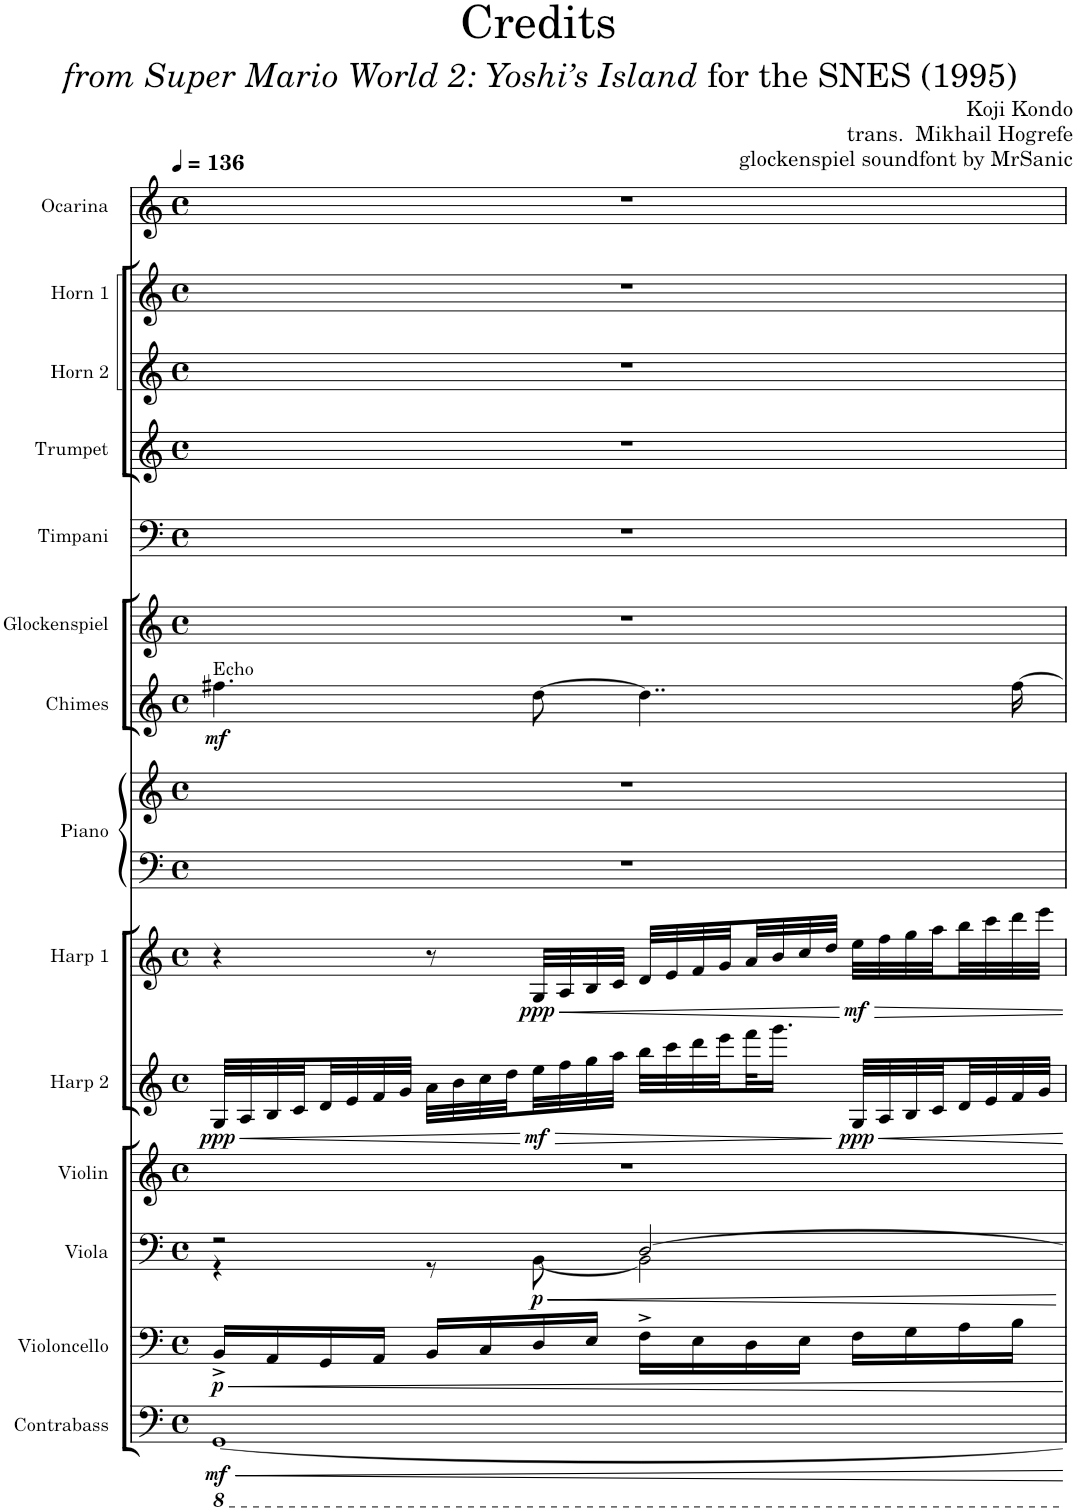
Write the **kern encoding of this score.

**kern	**dynam	**kern	**dynam	**kern	**dynam	**kern	**kern	**dynam	**kern	**dynam	**kern	**kern	**kern	**dynam	**kern	**dynam	**kern	**kern	**kern	**kern	**kern	**kern
*part15	*part15	*part14	*part14	*part13	*part13	*part12	*part11	*part11	*part10	*part10	*part9	*part9	*part8	*part8	*part7	*part7	*part6	*part5	*part4	*part3	*part2	*part1
*staff16	*staff16	*staff15	*staff15	*staff14	*staff14	*staff13	*staff12	*staff12	*staff11	*staff11	*staff10	*staff9	*staff8	*staff8	*staff7	*staff7	*staff6	*staff5	*staff4	*staff3	*staff2	*staff1
*I"Contrabass	*	*I"Violoncello	*	*I"Viola	*	*I"Violin	*I"Harp 2	*	*I"Harp 1	*	*I"Piano	*	*I"Chimes	*	*I"Chimes	*	*I"Glockenspiel	*I"Timpani	*I"Trumpet	*I"Horn 2	*I"Horn 1	*I"Ocarina
*I'Cb.	*	*I'Vc.	*	*I'Vla.	*	*I'Vln.	*I'Hrp. 2	*	*I'Hrp. 1	*	*I'Pno.	*	*	*	*I'Cme.	*	*I'Glock.	*I'Timp.	*I'Tpt.	*I'Hn. 2	*I'Hn. 1	*I'Oc.
*	*	*	*	*	*	*	*	*	*	*	*	*	*stria5	*	*	*	*	*	*	*	*	*
*clefF4	*	*clefF4	*	*clefF4	*	*clefG2	*clefG2	*	*clefG2	*	*clefF4	*clefG2	*clefG2	*	*clefG2	*	*clefG2	*clefF4	*clefG2	*clefG2	*clefG2	*clefG2
*Trd7c12	*	*	*	*	*	*	*	*	*	*	*	*	*	*	*	*	*	*	*Trd1c2	*Trd4c7	*Trd4c7	*
*k[]	*	*k[]	*	*k[]	*	*k[]	*k[]	*	*k[]	*	*k[]	*k[]	*k[]	*	*k[]	*	*k[]	*k[]	*k[]	*k[]	*k[]	*k[]
*M4/4	*	*M4/4	*	*M4/4	*	*M4/4	*M4/4	*	*M4/4	*	*M4/4	*M4/4	*M4/4	*	*M4/4	*	*M4/4	*M4/4	*M4/4	*M4/4	*M4/4	*M4/4
*met(c)	*	*met(c)	*	*met(c)	*	*met(c)	*met(c)	*	*met(c)	*	*met(c)	*met(c)	*met(c)	*	*met(c)	*	*met(c)	*met(c)	*met(c)	*met(c)	*met(c)	*met(c)
*MM136	*	*MM136	*	*MM136	*	*MM136	*MM136	*	*MM136	*	*MM136	*MM136	*MM136	*	*MM136	*	*MM136	*MM136	*MM136	*MM136	*MM136	*MM136
=1	=1	=1	=1	=1	=1	=1	=1	=1	=1	=1	=1	=1	=1	=1	=1	=1	=1	=1	=1	=1	=1	=1
*	*	*	*	*^	*	*	*	*	*	*	*	*	*	*	*	*	*	*	*	*	*	*
!	!	!	!	!	!	!	!	!	!	!	!	!	!	!	!	!LO:TX:a:t=Echo	!	!	!	!	!	!	!
!	!LO:DY:b	!	!LO:DY:b	!	!	!	!	!	!LO:HP:b	!	!	!	!	!	!	!	!	!	!	!	!	!	!
!	!	!	!	!	!	!	!	!	!LO:DY:n=1:b	!	!	!	!	!	!	!	!LO:DY:b	!	!	!	!	!	!
[1GGG	mf	16BB^/LL	p	2r	4r	.	1r	32G/LLL	< ppp	4r	.	1r	1r	16r	.	4.ff#X\	mf	1r	1r	1r	1r	1r	1r
.	.	.	.	.	.	.	.	32A/	.	.	.	.	.	.	.	.	.	.	.	.	.	.	.
!	!	!	!	!	!	!	!	!	!	!	!	!	!	!	!LO:DY:b	!	!	!	!	!	!	!	!
.	.	16AA/	.	.	.	.	.	32B/	.	.	.	.	.	4.ff#X	p	.	.	.	.	.	.	.	.
.	.	.	.	.	.	.	.	32c/	.	.	.	.	.	.	.	.	.	.	.	.	.	.	.
.	.	16GG/	.	.	.	.	.	32d/	.	.	.	.	.	.	.	.	.	.	.	.	.	.	.
.	.	.	.	.	.	.	.	32e/	.	.	.	.	.	.	.	.	.	.	.	.	.	.	.
.	.	16AA/JJ	.	.	.	.	.	32f/	.	.	.	.	.	.	.	.	.	.	.	.	.	.	.
.	.	.	.	.	.	.	.	32g/JJJ	.	.	.	.	.	.	.	.	.	.	.	.	.	.	.
.	.	16BB/LL	.	.	8r	.	.	32a\LLL	.	8r	.	.	.	.	.	.	.	.	.	.	.	.	.
.	.	.	.	.	.	.	.	32b\	.	.	.	.	.	.	.	.	.	.	.	.	.	.	.
.	.	16C/	.	.	.	.	.	32cc\	.	.	.	.	.	.	.	.	.	.	.	.	.	.	.
.	.	.	.	.	.	.	.	32dd\	.	.	.	.	.	.	.	.	.	.	.	.	.	.	.
!	!	!	!	!	!	!LO:DY:b	!	!	!LO:HP:n=1:b	!	!LO:HP:b	!	!	!	!	!	!	!	!	!	!	!	!
!	!	!	!	!	!	!	!	!	!LO:DY:n=2:b	!	!LO:DY:n=1:b	!	!	!	!	!	!	!	!	!	!	!	!
.	.	16D/	.	.	[8BB\	p	.	32ee\	[ > mf	32G/LLL	< ppp	.	.	.	.	[8dd\	.	.	.	.	.	.	.
.	.	.	.	.	.	.	.	32ff\	.	32A/	.	.	.	.	.	.	.	.	.	.	.	.	.
.	.	16E/JJ	.	.	.	.	.	32gg\	.	32B/	.	.	.	[8dd	.	.	.	.	.	.	.	.	.
.	.	.	.	.	.	.	.	32aa\JJJ	.	32c/JJJ	.	.	.	.	.	.	.	.	.	.	.	.	.
.	.	16F^\LL	.	[2D/	2BB\]	.	.	32bb\LLL	.	32d/LLL	.	.	.	.	.	4..dd\]	.	.	.	.	.	.	.
.	.	.	.	.	.	.	.	32ccc\	.	32e/	.	.	.	.	.	.	.	.	.	.	.	.	.
.	.	16E\	.	.	.	.	.	32ddd\	.	32f/	.	.	.	4..dd]	.	.	.	.	.	.	.	.	.
.	.	.	.	.	.	.	.	32eee\	.	32g/	.	.	.	.	.	.	.	.	.	.	.	.	.
.	.	16D\	.	.	.	.	.	32fff\J	.	32a/	.	.	.	.	.	.	.	.	.	.	.	.	.
.	.	.	.	.	.	.	.	16.ggg\JJ	.	32b/	.	.	.	.	.	.	.	.	.	.	.	.	.
.	.	16E\JJ	.	.	.	.	.	.	.	32cc/	.	.	.	.	.	.	.	.	.	.	.	.	.
.	.	.	.	.	.	.	.	.	.	32dd/JJJ	.	.	.	.	.	.	.	.	.	.	.	.	.
!	!	!	!	!	!	!	!	!	!LO:DY:n=3:b	!	!LO:DY:n=2:b	!	!	!	!	!	!	!	!	!	!	!	!
.	.	16F\LL	.	.	.	.	.	32G/LLL	] ppp	32ee\LLL	[ mf	.	.	.	.	.	.	.	.	.	.	.	.
.	.	.	.	.	.	.	.	32A/	.	32ff\	.	.	.	.	.	.	.	.	.	.	.	.	.
.	.	16G\	.	.	.	.	.	32B/	.	32gg\	.	.	.	.	.	.	.	.	.	.	.	.	.
.	.	.	.	.	.	.	.	32c/	.	32aa\	.	.	.	.	.	.	.	.	.	.	.	.	.
.	.	16A\	.	.	.	.	.	32d/	.	32bb\	.	.	.	.	.	.	.	.	.	.	.	.	.
.	.	.	.	.	.	.	.	32e/	.	32ccc\	.	.	.	.	.	.	.	.	.	.	.	.	.
.	.	16B\JJ	.	.	.	.	.	32f/	.	32ddd\	.	.	.	.	.	[16ff#\	.	.	.	.	.	.	.
.	.	.	.	.	.	.	.	32g/JJJ	.	32eee\JJJ	.	.	.	.	.	.	.	.	.	.	.	.	.
*	*	*	*	*v	*v	*	*	*	*	*	*	*	*	*	*	*	*	*	*	*	*	*	*
=	=	=	=	=	=	=	=	=	=	=	=	=	=	=	=	=	=	=	=	=	=	=
*-	*-	*-	*-	*-	*-	*-	*-	*-	*-	*-	*-	*-	*-	*-	*-	*-	*-	*-	*-	*-	*-	*-
